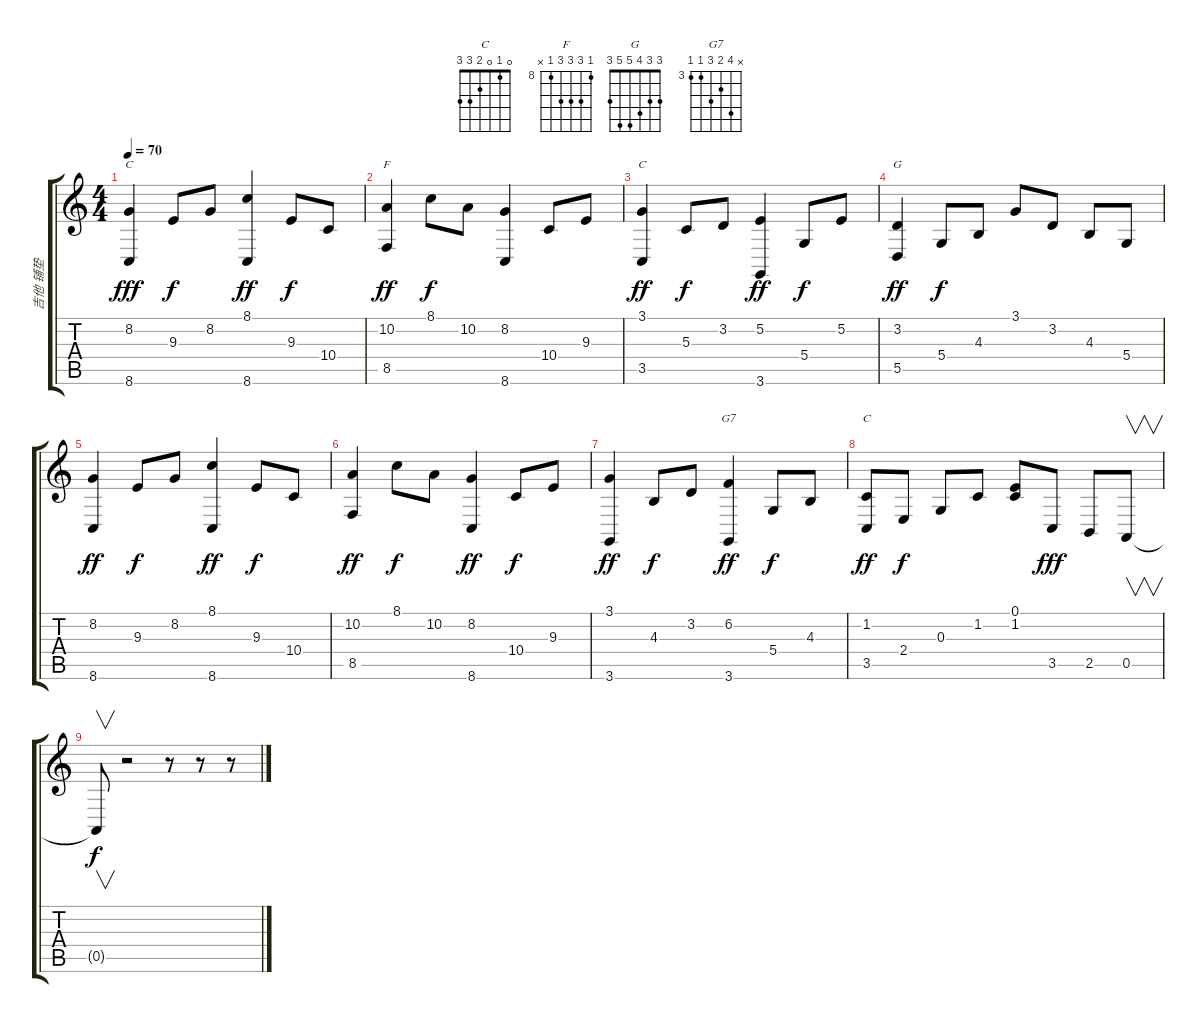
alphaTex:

\track ("吉他 铺垫" "吉他 铺垫") {instrument synthvoice}
\staff {score tabs}
\tuning (E4 B3 G3 D3 A2 E2) {hide}
\chord ("C" 8 8 9 10 10 8) {firstfret 8}
\chord ("F" 8 10 10 10 8 x) {firstfret 8}
\chord ("C" 3 5 5 5 3 x)
\chord ("G" 3 3 4 5 5 3)
\chord ("G7" x 6 4 5 3 3) {firstfret 3}
\chord ("C" 0 1 0 2 3 3)
\ts (4 4)
\tempo 70
\clef g2
\ks c
(8.2 8.6).4{ch "C" dy fff instrument synthvoice} 9.3.8{dy f} 8.2.8 (8.1 8.6).4{dy ff} 9.3.8{dy f} 10.4.8 |
(10.2 8.5).4{ch "F" dy ff} 8.1.8{dy f} 10.2.8 (8.2 8.6).4 10.4.8 9.3.8 |
(3.1 3.5).4{ch "C" dy ff} 5.3.8{dy f} 3.2.8 (5.2 3.6).4{dy ff} 5.4.8{dy f} 5.2.8 |
(3.2 5.5).4{ch "G" dy ff} 5.4.8{dy f} 4.3.8 3.1.8 3.2.8 4.3.8 5.4.8 |
(8.2 8.6).4{dy ff} 9.3.8{dy f} 8.2.8 (8.1 8.6).4{dy ff} 9.3.8{dy f} 10.4.8 |
(10.2 8.5).4{dy ff} 8.1.8{dy f} 10.2.8 (8.2 8.6).4{dy ff} 10.4.8{dy f} 9.3.8 |
(3.1 3.6).4{dy ff} 4.3.8{dy f} 3.2.8 (6.2 3.6).4{ch "G7" dy ff} 5.4.8{dy f} 4.3.8 |
(1.2 3.5).8{ch "C" dy ff} 2.4.8{dy f} 0.3.8 1.2.8 (0.1 1.2).8 3.5.8{dy fff} 2.5.8 0.5.8{v} |
0.5{t}.8{v dy f} r.2 r.8 r.8 r.8
